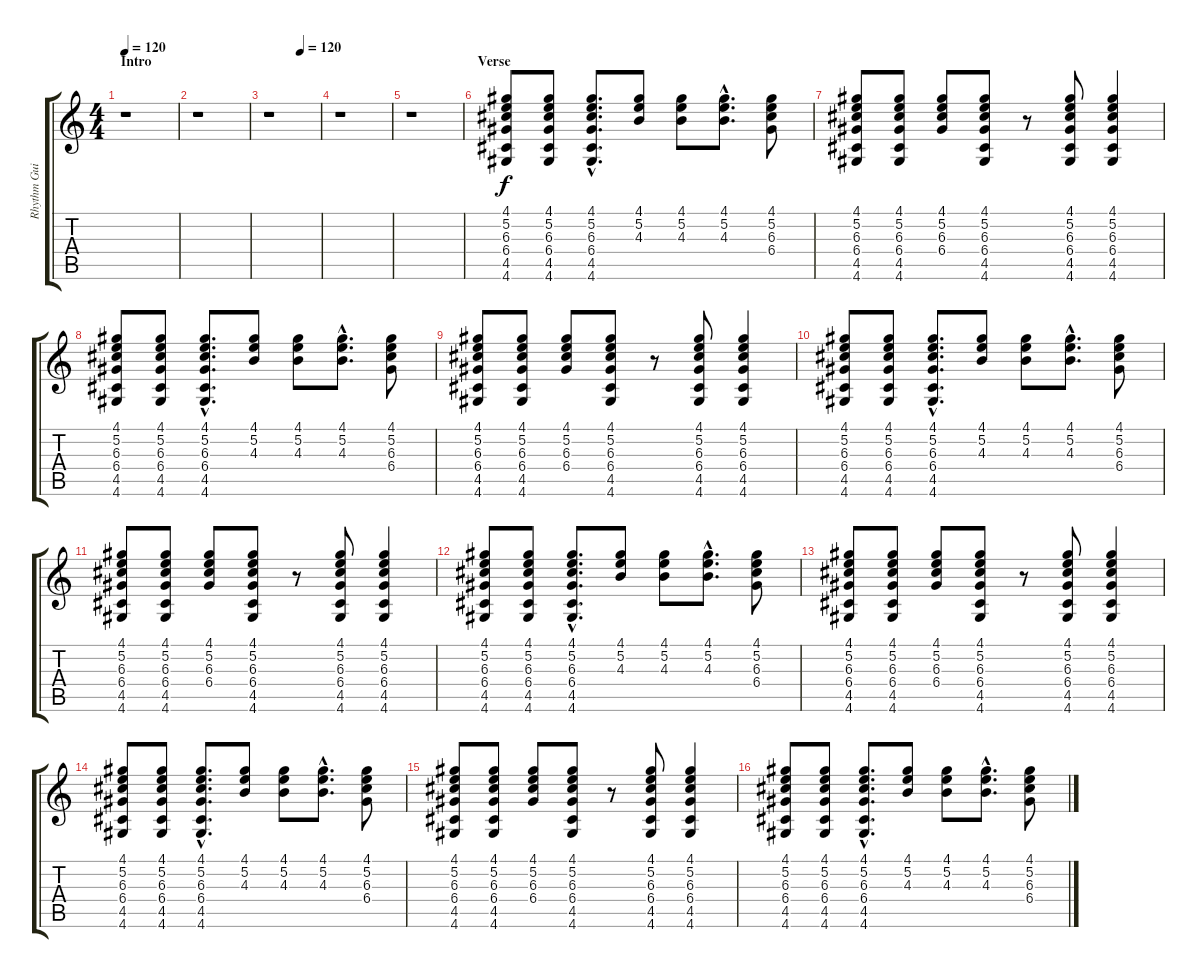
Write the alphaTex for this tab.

\track ("Rhythm Guitar" "Rhythm Gui") {instrument electricguitarmuted}
\staff {score tabs}
\tuning (E4 B3 G3 D3 A2 E2) {hide}
\ts (4 4)
\section ("" "Intro")
\tempo 120
\tempo 110
\tempo 120
\clef g2
\ks c
r.1{dy f instrument electricguitarmuted} |
r.1 |
\tempo (120 0.625)
r.1 |
r.1 |
r.1 |
\section ("" "Verse")
(4.1 5.2 6.3 6.4 4.5 4.6).8 (4.1 5.2 6.3 6.4 4.5 4.6).8 (4.1{hac} 5.2{hac} 6.3{hac} 6.4{hac} 4.5{hac} 4.6{hac}).8{d} (4.1 5.2 4.3).8 (4.1 5.2 4.3).8 (4.1{hac} 5.2{hac} 4.3{hac}).8{d} (4.1 5.2 6.3 6.4).8 |
(4.1 5.2 6.3 6.4 4.5 4.6).8 (4.1 5.2 6.3 6.4 4.5 4.6).8 (4.1 5.2 6.3 6.4).8 (4.1 5.2 6.3 6.4 4.5 4.6).8 r.8 (4.1 5.2 6.3 6.4 4.5 4.6).8 (4.1 5.2 6.3 6.4 4.5 4.6).4 |
(4.1 5.2 6.3 6.4 4.5 4.6).8 (4.1 5.2 6.3 6.4 4.5 4.6).8 (4.1{hac} 5.2{hac} 6.3{hac} 6.4{hac} 4.5{hac} 4.6{hac}).8{d} (4.1 5.2 4.3).8 (4.1 5.2 4.3).8 (4.1{hac} 5.2{hac} 4.3{hac}).8{d} (4.1 5.2 6.3 6.4).8 |
(4.1 5.2 6.3 6.4 4.5 4.6).8 (4.1 5.2 6.3 6.4 4.5 4.6).8 (4.1 5.2 6.3 6.4).8 (4.1 5.2 6.3 6.4 4.5 4.6).8 r.8 (4.1 5.2 6.3 6.4 4.5 4.6).8 (4.1 5.2 6.3 6.4 4.5 4.6).4 |
(4.1 5.2 6.3 6.4 4.5 4.6).8 (4.1 5.2 6.3 6.4 4.5 4.6).8 (4.1{hac} 5.2{hac} 6.3{hac} 6.4{hac} 4.5{hac} 4.6{hac}).8{d} (4.1 5.2 4.3).8 (4.1 5.2 4.3).8 (4.1{hac} 5.2{hac} 4.3{hac}).8{d} (4.1 5.2 6.3 6.4).8 |
(4.1 5.2 6.3 6.4 4.5 4.6).8 (4.1 5.2 6.3 6.4 4.5 4.6).8 (4.1 5.2 6.3 6.4).8 (4.1 5.2 6.3 6.4 4.5 4.6).8 r.8 (4.1 5.2 6.3 6.4 4.5 4.6).8 (4.1 5.2 6.3 6.4 4.5 4.6).4 |
(4.1 5.2 6.3 6.4 4.5 4.6).8 (4.1 5.2 6.3 6.4 4.5 4.6).8 (4.1{hac} 5.2{hac} 6.3{hac} 6.4{hac} 4.5{hac} 4.6{hac}).8{d} (4.1 5.2 4.3).8 (4.1 5.2 4.3).8 (4.1{hac} 5.2{hac} 4.3{hac}).8{d} (4.1 5.2 6.3 6.4).8 |
(4.1 5.2 6.3 6.4 4.5 4.6).8 (4.1 5.2 6.3 6.4 4.5 4.6).8 (4.1 5.2 6.3 6.4).8 (4.1 5.2 6.3 6.4 4.5 4.6).8 r.8 (4.1 5.2 6.3 6.4 4.5 4.6).8 (4.1 5.2 6.3 6.4 4.5 4.6).4 |
(4.1 5.2 6.3 6.4 4.5 4.6).8 (4.1 5.2 6.3 6.4 4.5 4.6).8 (4.1{hac} 5.2{hac} 6.3{hac} 6.4{hac} 4.5{hac} 4.6{hac}).8{d} (4.1 5.2 4.3).8 (4.1 5.2 4.3).8 (4.1{hac} 5.2{hac} 4.3{hac}).8{d} (4.1 5.2 6.3 6.4).8 |
(4.1 5.2 6.3 6.4 4.5 4.6).8 (4.1 5.2 6.3 6.4 4.5 4.6).8 (4.1 5.2 6.3 6.4).8 (4.1 5.2 6.3 6.4 4.5 4.6).8 r.8 (4.1 5.2 6.3 6.4 4.5 4.6).8 (4.1 5.2 6.3 6.4 4.5 4.6).4 |
(4.1 5.2 6.3 6.4 4.5 4.6).8 (4.1 5.2 6.3 6.4 4.5 4.6).8 (4.1{hac} 5.2{hac} 6.3{hac} 6.4{hac} 4.5{hac} 4.6{hac}).8{d} (4.1 5.2 4.3).8 (4.1 5.2 4.3).8 (4.1{hac} 5.2{hac} 4.3{hac}).8{d} (4.1 5.2 6.3 6.4).8
